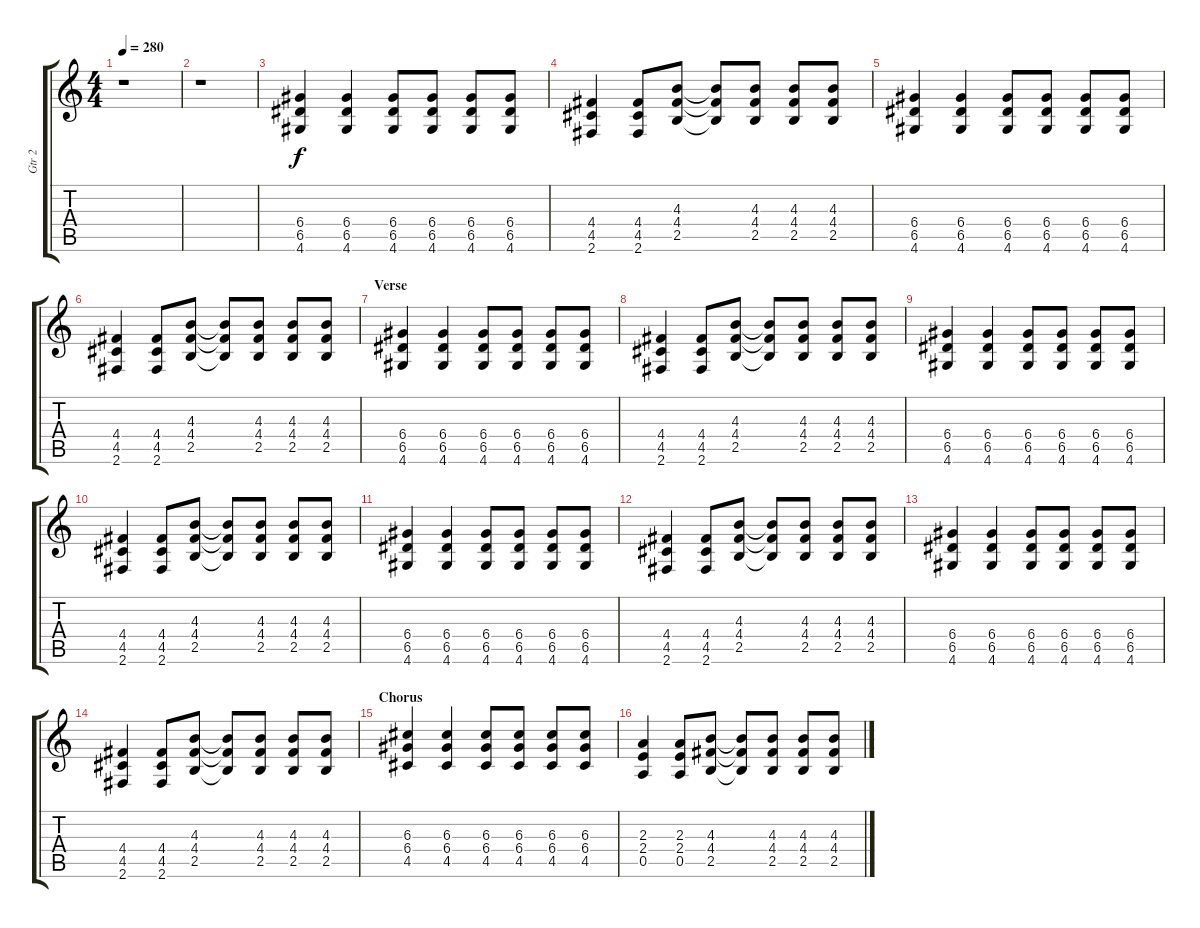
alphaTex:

\track ("Gtr 2" "Gtr 2") {instrument overdrivenguitar}
\staff {score tabs}
\tuning (E4 B3 G3 D3 A2 E2) {hide}
\ts (4 4)
\tempo 280
\clef g2
\ks c
r.1{dy f} |
r.1 |
(6.4 6.5 4.6).4 (6.4 6.5 4.6).4 (6.4 6.5 4.6).8 (6.4 6.5 4.6).8 (6.4 6.5 4.6).8 (6.4 6.5 4.6).8 |
(4.4 4.5 2.6).4 (4.4 4.5 2.6).8 (4.3 4.4 2.5).8 (4.3{t} 4.4{t} 2.5{t}).8 (4.3 4.4 2.5).8 (4.3 4.4 2.5).8 (4.3 4.4 2.5).8 |
(6.4 6.5 4.6).4 (6.4 6.5 4.6).4 (6.4 6.5 4.6).8 (6.4 6.5 4.6).8 (6.4 6.5 4.6).8 (6.4 6.5 4.6).8 |
(4.4 4.5 2.6).4 (4.4 4.5 2.6).8 (4.3 4.4 2.5).8 (4.3{t} 4.4{t} 2.5{t}).8 (4.3 4.4 2.5).8 (4.3 4.4 2.5).8 (4.3 4.4 2.5).8 |
\section ("" "Verse")
(6.4 6.5 4.6).4 (6.4 6.5 4.6).4 (6.4 6.5 4.6).8 (6.4 6.5 4.6).8 (6.4 6.5 4.6).8 (6.4 6.5 4.6).8 |
(4.4 4.5 2.6).4 (4.4 4.5 2.6).8 (4.3 4.4 2.5).8 (4.3{t} 4.4{t} 2.5{t}).8 (4.3 4.4 2.5).8 (4.3 4.4 2.5).8 (4.3 4.4 2.5).8 |
(6.4 6.5 4.6).4 (6.4 6.5 4.6).4 (6.4 6.5 4.6).8 (6.4 6.5 4.6).8 (6.4 6.5 4.6).8 (6.4 6.5 4.6).8 |
(4.4 4.5 2.6).4 (4.4 4.5 2.6).8 (4.3 4.4 2.5).8 (4.3{t} 4.4{t} 2.5{t}).8 (4.3 4.4 2.5).8 (4.3 4.4 2.5).8 (4.3 4.4 2.5).8 |
(6.4 6.5 4.6).4 (6.4 6.5 4.6).4 (6.4 6.5 4.6).8 (6.4 6.5 4.6).8 (6.4 6.5 4.6).8 (6.4 6.5 4.6).8 |
(4.4 4.5 2.6).4 (4.4 4.5 2.6).8 (4.3 4.4 2.5).8 (4.3{t} 4.4{t} 2.5{t}).8 (4.3 4.4 2.5).8 (4.3 4.4 2.5).8 (4.3 4.4 2.5).8 |
(6.4 6.5 4.6).4 (6.4 6.5 4.6).4 (6.4 6.5 4.6).8 (6.4 6.5 4.6).8 (6.4 6.5 4.6).8 (6.4 6.5 4.6).8 |
(4.4 4.5 2.6).4 (4.4 4.5 2.6).8 (4.3 4.4 2.5).8 (4.3{t} 4.4{t} 2.5{t}).8 (4.3 4.4 2.5).8 (4.3 4.4 2.5).8 (4.3 4.4 2.5).8 |
\section ("" "Chorus")
(6.3 6.4 4.5).4 (6.3 6.4 4.5).4 (6.3 6.4 4.5).8 (6.3 6.4 4.5).8 (6.3 6.4 4.5).8 (6.3 6.4 4.5).8 |
(2.3 2.4 0.5).4 (2.3 2.4 0.5).8 (4.3 4.4 2.5).8 (4.3{t} 4.4{t} 2.5{t}).8 (4.3 4.4 2.5).8 (4.3 4.4 2.5).8 (4.3 4.4 2.5).8
